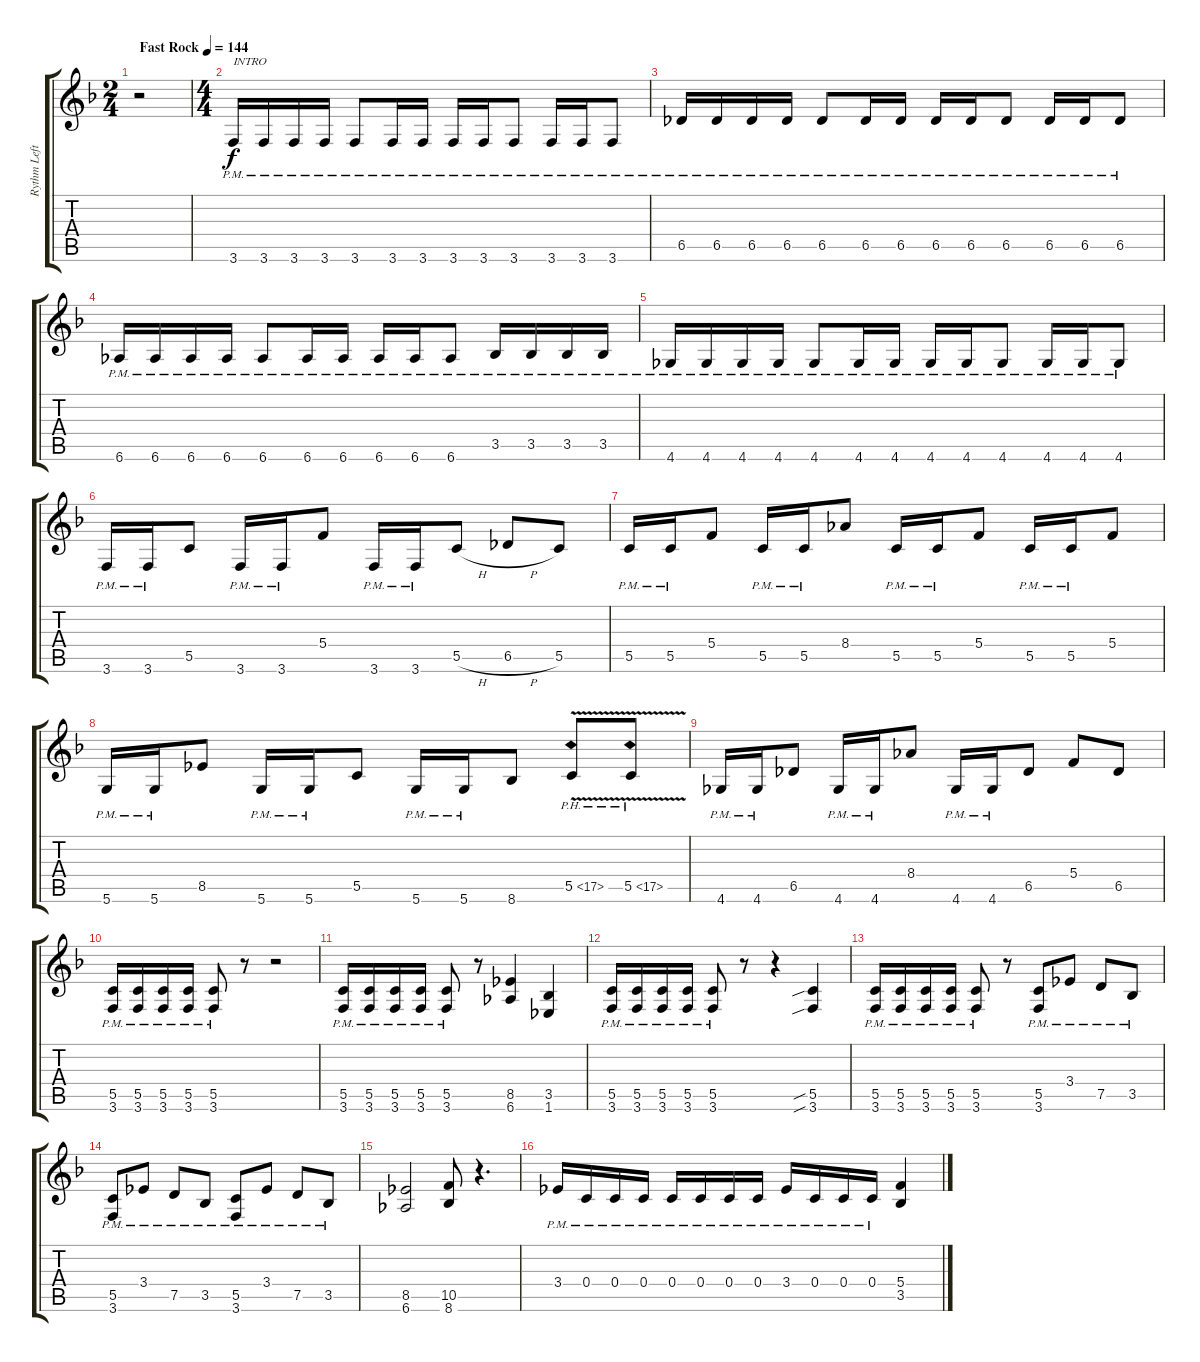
\track ("Rythm Left Channel" "Rythm Left") {instrument distortionguitar}
\staff {score tabs}
\tuning (D4 A3 F3 C3 G2 D2) {hide}
\ts (2 4)
\tempo (144 "Fast Rock")
\clef g2
\ks dminor
r.2{dy f instrument distortionguitar} |
\ts (4 4)
3.6{pm}.16{txt "INTRO"} 3.6{pm}.16 3.6{pm}.16 3.6{pm}.16 3.6{pm}.8 3.6{pm}.16 3.6{pm}.16 3.6{pm}.16 3.6{pm}.16 3.6{pm}.8 3.6{pm}.16 3.6{pm}.16 3.6{pm}.8 |
6.5{pm}.16 6.5{pm}.16 6.5{pm}.16 6.5{pm}.16 6.5{pm}.8 6.5{pm}.16 6.5{pm}.16 6.5{pm}.16 6.5{pm}.16 6.5{pm}.8 6.5{pm}.16 6.5{pm}.16 6.5{pm}.8 |
6.6{pm}.16 6.6{pm}.16 6.6{pm}.16 6.6{pm}.16 6.6{pm}.8 6.6{pm}.16 6.6{pm}.16 6.6{pm}.16 6.6{pm}.16 6.6{pm}.8 3.5{pm}.16 3.5{pm}.16 3.5{pm}.16 3.5{pm}.16 |
4.6{pm}.16 4.6{pm}.16 4.6{pm}.16 4.6{pm}.16 4.6{pm}.8 4.6{pm}.16 4.6{pm}.16 4.6{pm}.16 4.6{pm}.16 4.6{pm}.8 4.6{pm}.16 4.6{pm}.16 4.6{pm}.8 |
3.6{pm}.16 3.6{pm}.16 5.5.8 3.6{pm}.16 3.6{pm}.16 5.4.8 3.6{pm}.16 3.6{pm}.16 5.5{h}.8 6.5{h}.8 5.5.8 |
5.5{pm}.16 5.5{pm}.16 5.4.8 5.5{pm}.16 5.5{pm}.16 8.4.8 5.5{pm}.16 5.5{pm}.16 5.4.8 5.5{pm}.16 5.5{pm}.16 5.4.8 |
5.6{pm}.16 5.6{pm}.16 8.5.8 5.6{pm}.16 5.6{pm}.16 5.5.8 5.6{pm}.16 5.6{pm}.16 8.6.8 5.5{ph 12 v}.8 5.5{ph 12 v}.8 |
4.6{pm}.16 4.6{pm}.16 6.5.8 4.6{pm}.16 4.6{pm}.16 8.4.8 4.6{pm}.16 4.6{pm}.16 6.5.8 5.4.8 6.5.8 |
(5.5{pm} 3.6{pm}).16 (5.5{pm} 3.6{pm}).16 (5.5{pm} 3.6{pm}).16 (5.5{pm} 3.6{pm}).16 (5.5{pm} 3.6{pm}).8 r.8 r.2 |
(5.5{pm} 3.6{pm}).16 (5.5{pm} 3.6{pm}).16 (5.5{pm} 3.6{pm}).16 (5.5{pm} 3.6{pm}).16 (5.5{pm} 3.6{pm}).8 r.8 (8.5 6.6).4 (3.5 1.6).4 |
(5.5{pm} 3.6{pm}).16 (5.5{pm} 3.6{pm}).16 (5.5{pm} 3.6{pm}).16 (5.5{pm} 3.6{pm}).16 (5.5{pm} 3.6{pm}).8 r.8 r.4 (5.5{sib} 3.6{sib}).4 |
(5.5{pm} 3.6{pm}).16 (5.5{pm} 3.6{pm}).16 (5.5{pm} 3.6{pm}).16 (5.5{pm} 3.6{pm}).16 (5.5{pm} 3.6{pm}).8 r.8 (5.5{pm} 3.6{pm}).8 3.4{pm}.8 7.5{pm}.8 3.5{pm}.8 |
(5.5{pm} 3.6{pm}).8 3.4{pm}.8 7.5{pm}.8 3.5{pm}.8 (5.5{pm} 3.6{pm}).8 3.4{pm}.8 7.5{pm}.8 3.5{pm}.8 |
(8.5 6.6).2 (10.5 8.6).8 r.4{d} |
3.4{pm}.16 0.4{pm}.16 0.4{pm}.16 0.4{pm}.16 0.4{pm}.16 0.4{pm}.16 0.4{pm}.16 0.4{pm}.16 3.4{pm}.16 0.4{pm}.16 0.4{pm}.16 0.4{pm}.16 (5.4 3.5).4
